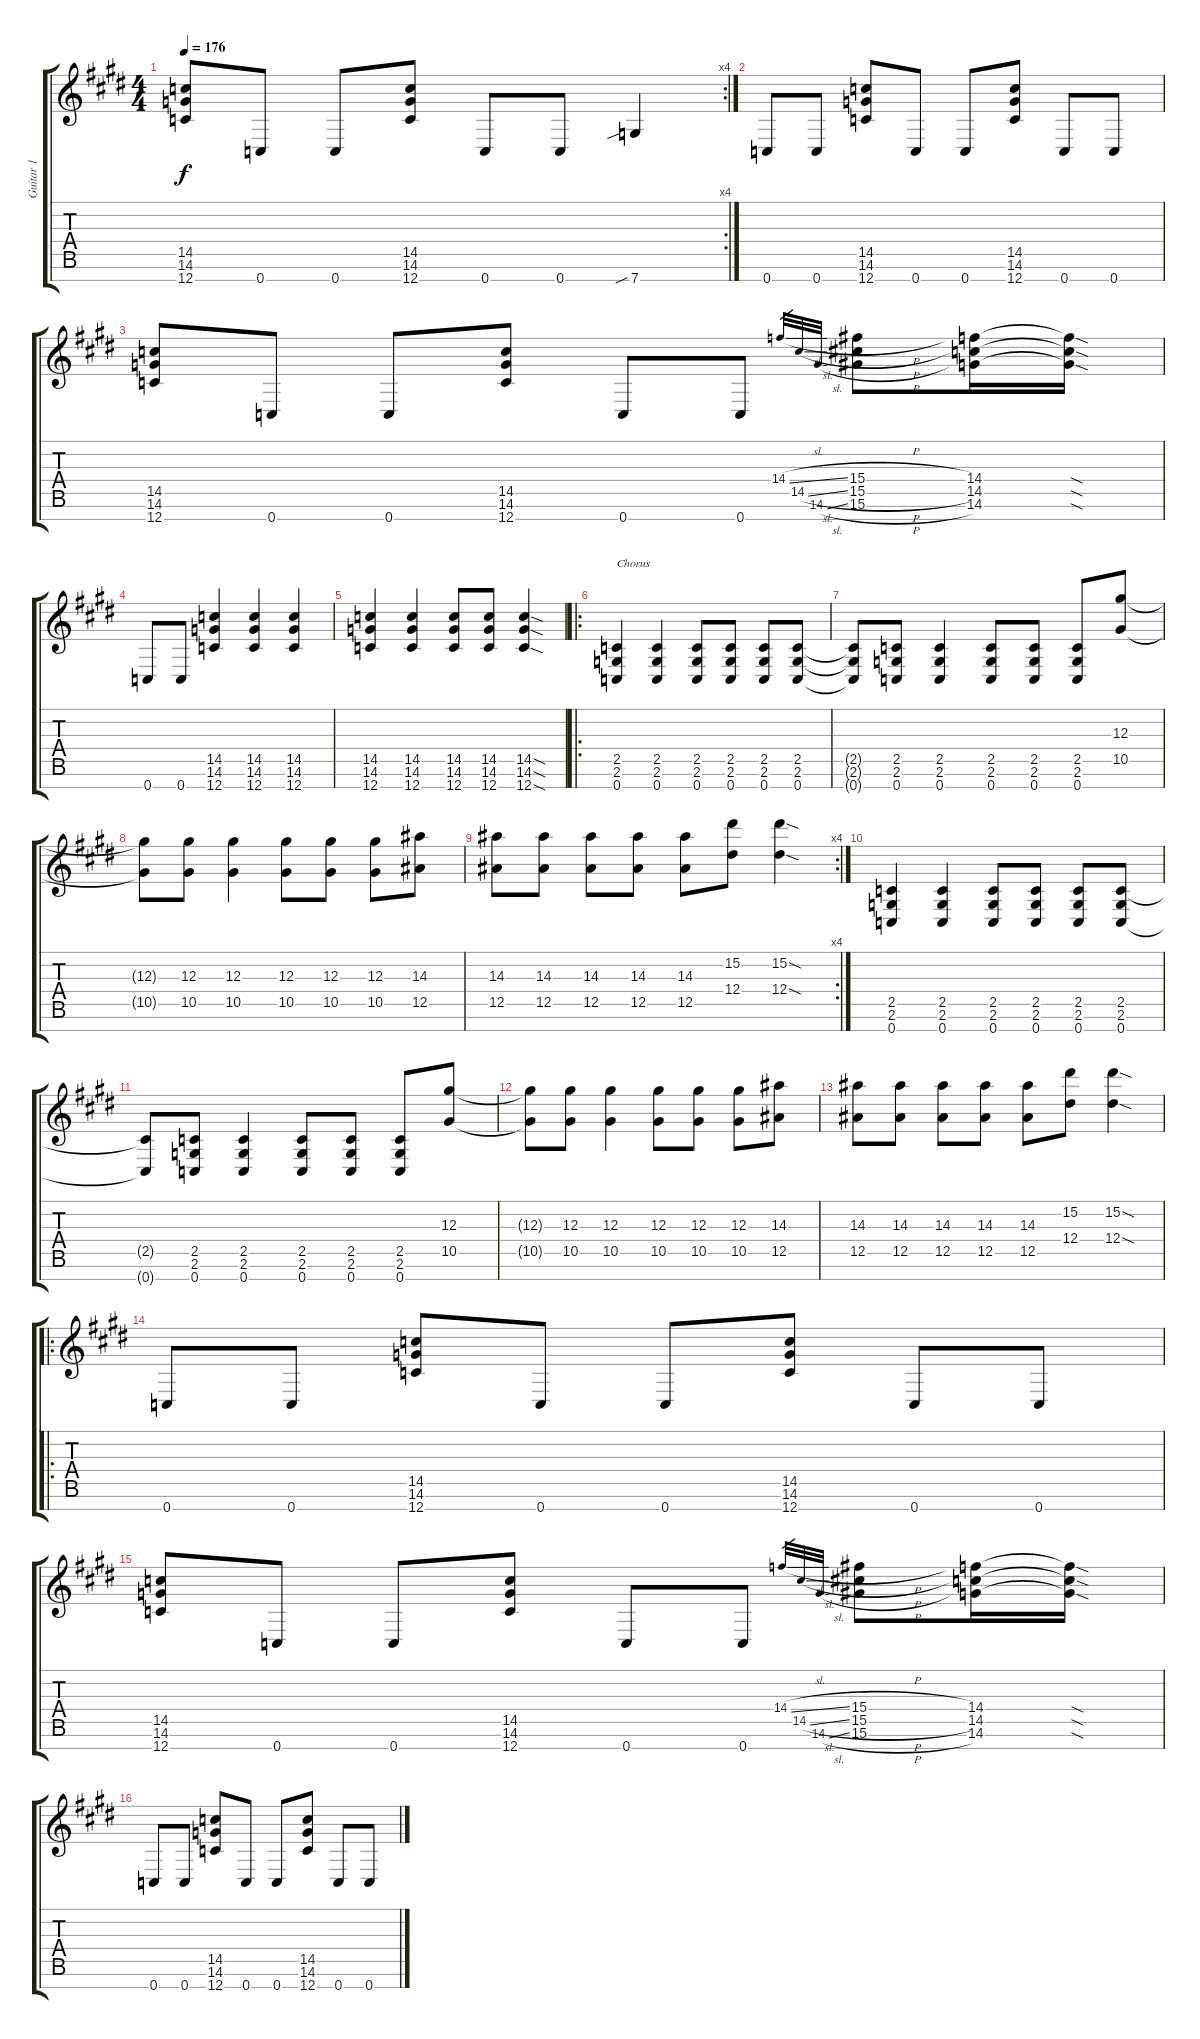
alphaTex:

\track ("Guitar 1" "Guitar 1") {instrument overdrivenguitar}
\staff {score tabs}
\tuning (F4 C4 Ab3 Eb3 Bb2 F2 C2) {hide}
\rc 4
\ts (4 4)
\tempo 176
\clef g2
\ks e
(14.5 14.6 12.7).8{dy f} 0.7.8 0.7.8 (14.5 14.6 12.7).8 0.7.8 0.7.8 7.7{sib}.4 |
0.7.8 0.7.8 (14.5 14.6 12.7).8 0.7.8 0.7.8 (14.5 14.6 12.7).8 0.7.8 0.7.8 |
(14.5 14.6 12.7).8 0.7.8 0.7.8 (14.5 14.6 12.7).8 0.7.8 0.7.8 14.4{sl}.32{gr} 14.5{sl}.32{gr} 14.6{sl}.32{gr} (15.4{h} 15.5{h} 15.6{h}).8 (14.4 14.5 14.6).16 (14.4{sod t} 14.5{sod t} 14.6{sod t}).16 |
0.7.8 0.7.8 (14.5 14.6 12.7).4 (14.5 14.6 12.7).4 (14.5 14.6 12.7).4 |
(14.5 14.6 12.7).4 (14.5 14.6 12.7).4 (14.5 14.6 12.7).8 (14.5 14.6 12.7).8 (14.5{sod} 14.6{sod} 12.7{sod}).4 |
\ro
(2.5 2.6 0.7).4{txt "Chorus"} (2.5 2.6 0.7).4 (2.5 2.6 0.7).8 (2.5 2.6 0.7).8 (2.5 2.6 0.7).8 (2.5 2.6 0.7).8 |
(2.5{t} 2.6{t} 0.7{t}).8 (2.5 2.6 0.7).8 (2.5 2.6 0.7).4 (2.5 2.6 0.7).8 (2.5 2.6 0.7).8 (2.5 2.6 0.7).8 (12.3 10.5).8 |
(12.3{t} 10.5{t}).8 (12.3 10.5).8 (12.3 10.5).4 (12.3 10.5).8 (12.3 10.5).8 (12.3 10.5).8 (14.3 12.5).8 |
\rc 4
(14.3 12.5).8 (14.3 12.5).8 (14.3 12.5).8 (14.3 12.5).8 (14.3 12.5).8 (15.2 12.4).8 (15.2{sod} 12.4{sod}).4 |
(2.5 2.6 0.7).4 (2.5 2.6 0.7).4 (2.5 2.6 0.7).8 (2.5 2.6 0.7).8 (2.5 2.6 0.7).8 (2.5 2.6 0.7).8 |
(2.5{t} 0.7{t}).8 (2.5 2.6 0.7).8 (2.5 2.6 0.7).4 (2.5 2.6 0.7).8 (2.5 2.6 0.7).8 (2.5 2.6 0.7).8 (12.3 10.5).8 |
(12.3{t} 10.5{t}).8 (12.3 10.5).8 (12.3 10.5).4 (12.3 10.5).8 (12.3 10.5).8 (12.3 10.5).8 (14.3 12.5).8 |
(14.3 12.5).8 (14.3 12.5).8 (14.3 12.5).8 (14.3 12.5).8 (14.3 12.5).8 (15.2 12.4).8 (15.2{sod} 12.4{sod}).4 |
\ro
0.7.8 0.7.8 (14.5 14.6 12.7).8 0.7.8 0.7.8 (14.5 14.6 12.7).8 0.7.8 0.7.8 |
(14.5 14.6 12.7).8 0.7.8 0.7.8 (14.5 14.6 12.7).8 0.7.8 0.7.8 14.4{sl}.32{gr} 14.5{sl}.32{gr} 14.6{sl}.32{gr} (15.4{h} 15.5{h} 15.6{h}).8 (14.4 14.5 14.6).16 (14.4{sod t} 14.5{sod t} 14.6{sod t}).16 |
0.7.8 0.7.8 (14.5 14.6 12.7).8 0.7.8 0.7.8 (14.5 14.6 12.7).8 0.7.8 0.7.8
